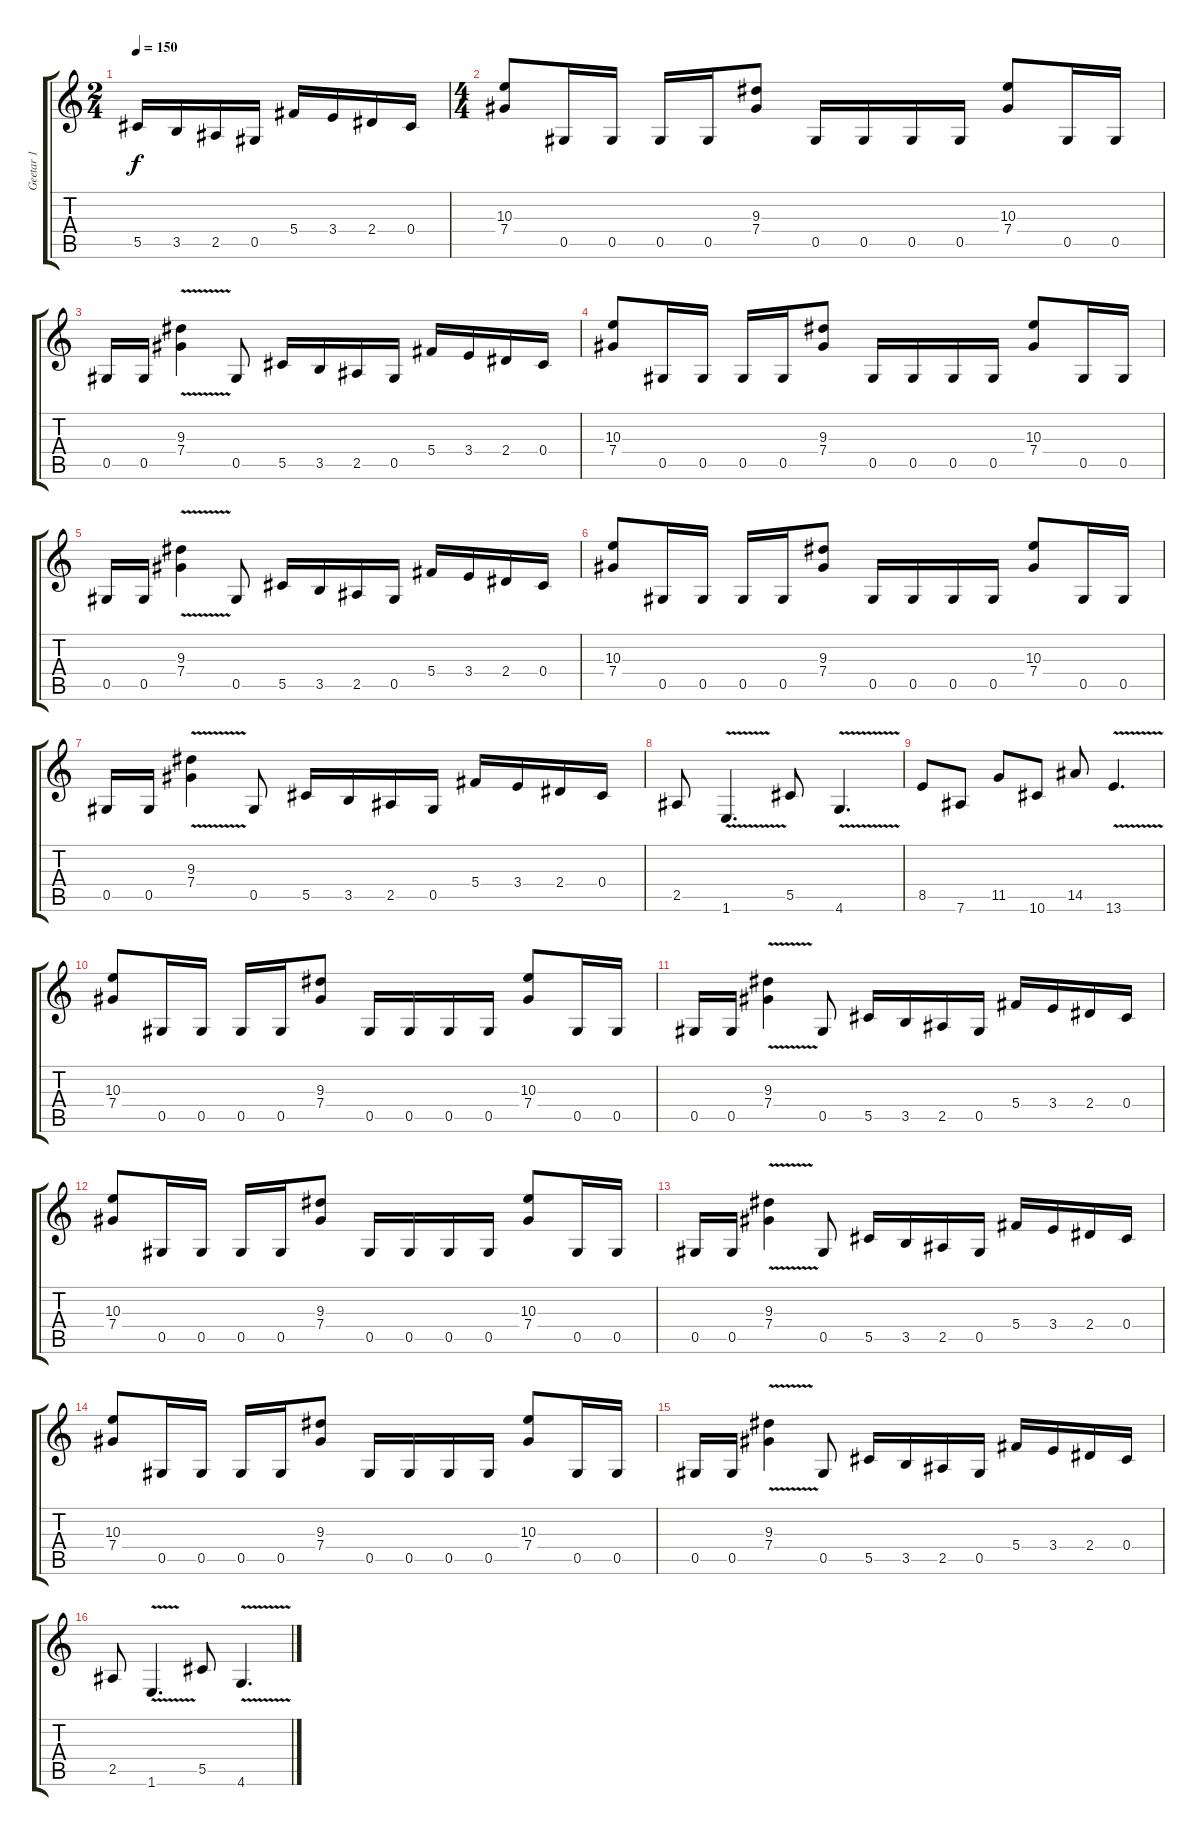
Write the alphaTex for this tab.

\track ("Geetar 1" "Geetar 1") {instrument distortionguitar}
\staff {score tabs}
\tuning (Eb4 Bb3 Gb3 Db3 Ab2 Eb2) {hide}
\ts (2 4)
\tempo 150
\clef g2
\ks c
5.5.16{dy f instrument distortionguitar} 3.5.16 2.5.16 0.5.16 5.4.16 3.4.16 2.4.16 0.4.16 |
\ts (4 4)
(10.3 7.4).8 0.5.16 0.5.16 0.5.16 0.5.16 (9.3 7.4).8 0.5.16 0.5.16 0.5.16 0.5.16 (10.3 7.4).8 0.5.16 0.5.16 |
0.5.16 0.5.16 (9.3{v} 7.4{v}).4 0.5.8 5.5.16 3.5.16 2.5.16 0.5.16 5.4.16 3.4.16 2.4.16 0.4.16 |
(10.3 7.4).8 0.5.16 0.5.16 0.5.16 0.5.16 (9.3 7.4).8 0.5.16 0.5.16 0.5.16 0.5.16 (10.3 7.4).8 0.5.16 0.5.16 |
0.5.16 0.5.16 (9.3{v} 7.4{v}).4 0.5.8 5.5.16 3.5.16 2.5.16 0.5.16 5.4.16 3.4.16 2.4.16 0.4.16 |
(10.3 7.4).8 0.5.16 0.5.16 0.5.16 0.5.16 (9.3 7.4).8 0.5.16 0.5.16 0.5.16 0.5.16 (10.3 7.4).8 0.5.16 0.5.16 |
0.5.16 0.5.16 (9.3{v} 7.4{v}).4 0.5.8 5.5.16 3.5.16 2.5.16 0.5.16 5.4.16 3.4.16 2.4.16 0.4.16 |
2.5.8 1.6{v}.4{d} 5.5.8 4.6{v}.4{d} |
8.5.8 7.6.8 11.5.8 10.6.8 14.5.8 13.6{v}.4{d} |
(10.3 7.4).8 0.5.16 0.5.16 0.5.16 0.5.16 (9.3 7.4).8 0.5.16 0.5.16 0.5.16 0.5.16 (10.3 7.4).8 0.5.16 0.5.16 |
0.5.16 0.5.16 (9.3{v} 7.4{v}).4 0.5.8 5.5.16 3.5.16 2.5.16 0.5.16 5.4.16 3.4.16 2.4.16 0.4.16 |
(10.3 7.4).8 0.5.16 0.5.16 0.5.16 0.5.16 (9.3 7.4).8 0.5.16 0.5.16 0.5.16 0.5.16 (10.3 7.4).8 0.5.16 0.5.16 |
0.5.16 0.5.16 (9.3{v} 7.4{v}).4 0.5.8 5.5.16 3.5.16 2.5.16 0.5.16 5.4.16 3.4.16 2.4.16 0.4.16 |
(10.3 7.4).8 0.5.16 0.5.16 0.5.16 0.5.16 (9.3 7.4).8 0.5.16 0.5.16 0.5.16 0.5.16 (10.3 7.4).8 0.5.16 0.5.16 |
0.5.16 0.5.16 (9.3{v} 7.4{v}).4 0.5.8 5.5.16 3.5.16 2.5.16 0.5.16 5.4.16 3.4.16 2.4.16 0.4.16 |
2.5.8 1.6{v}.4{d} 5.5.8 4.6{v}.4{d}
